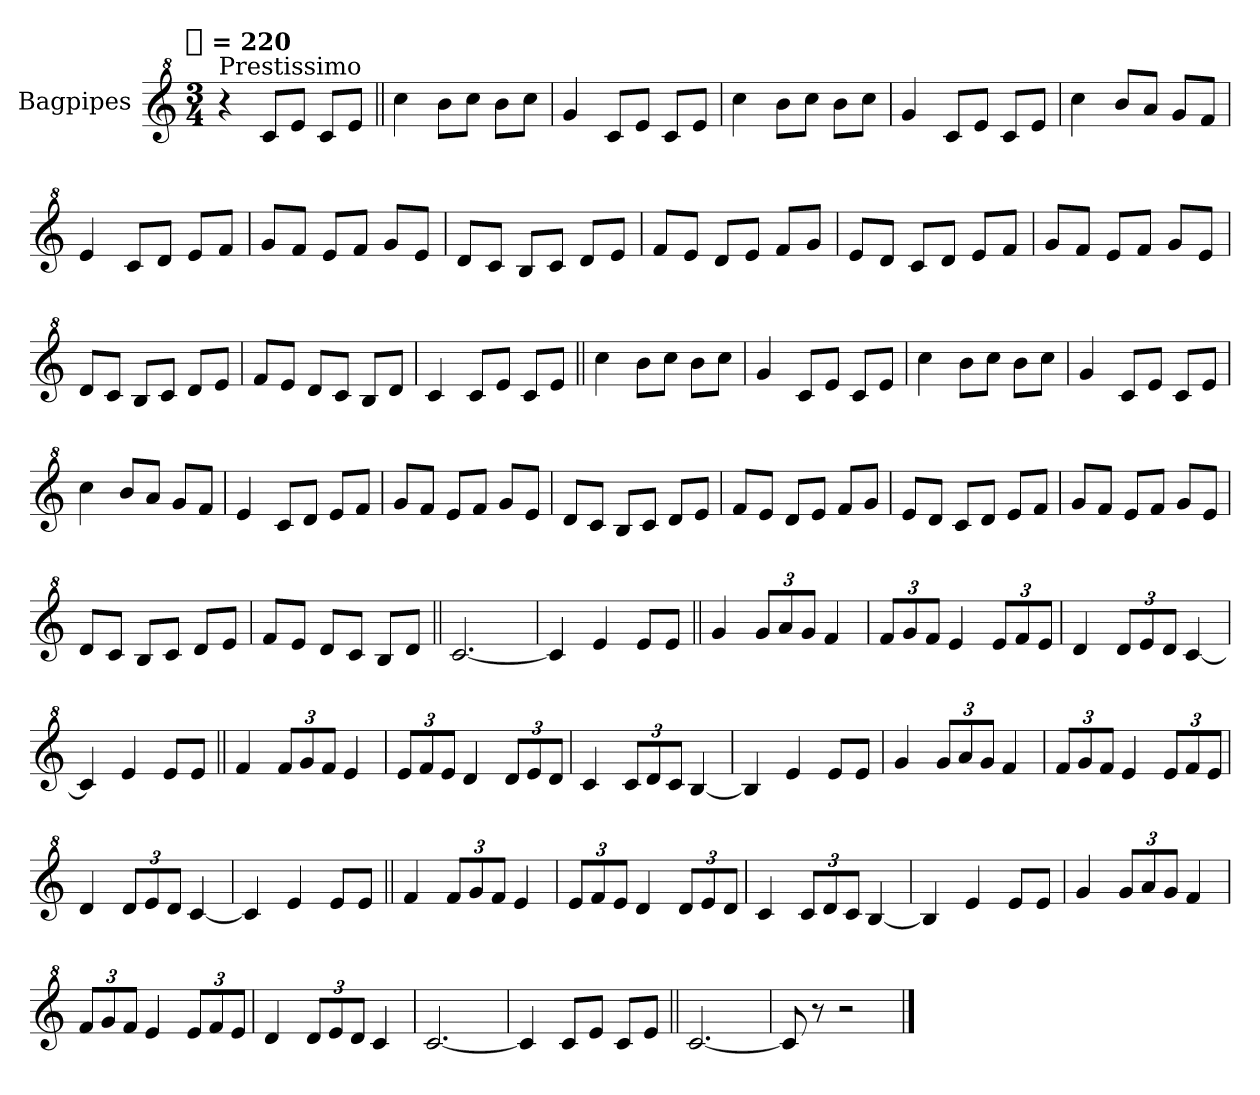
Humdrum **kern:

**kern
*part1
*staff1
*I"Bagpipes
*I'Bag
*clefG^2
*k[]
!!LO:TX:omd:t=[quarter] = 220
*M3/4
*MM220
=1
!LO:TX:a:t=Prestissimo
4r
8ccL
8eeJ
8ccL
8eeJ
=||
4ccc
8bbL
8cccJ
8bbL
8cccJ
=
4gg
8ccL
8eeJ
8ccL
8eeJ
=
4ccc
8bbL
8cccJ
8bbL
8cccJ
=
4gg
8ccL
8eeJ
8ccL
8eeJ
=
4ccc
8bbL
8aaJ
8ggL
8ffJ
=
4ee
8ccL
8ddJ
8eeL
8ffJ
=
8ggL
8ffJ
8eeL
8ffJ
8ggL
8eeJ
=
8ddL
8ccJ
8bL
8ccJ
8ddL
8eeJ
=
8ffL
8eeJ
8ddL
8eeJ
8ffL
8ggJ
=
8eeL
8ddJ
8ccL
8ddJ
8eeL
8ffJ
=
8ggL
8ffJ
8eeL
8ffJ
8ggL
8eeJ
=
8ddL
8ccJ
8bL
8ccJ
8ddL
8eeJ
=
8ffL
8eeJ
8ddL
8ccJ
8bL
8ddJ
=
4cc
8ccL
8eeJ
8ccL
8eeJ
=||
4ccc
8bbL
8cccJ
8bbL
8cccJ
=
4gg
8ccL
8eeJ
8ccL
8eeJ
=
4ccc
8bbL
8cccJ
8bbL
8cccJ
=
4gg
8ccL
8eeJ
8ccL
8eeJ
=
4ccc
8bbL
8aaJ
8ggL
8ffJ
=
4ee
8ccL
8ddJ
8eeL
8ffJ
=
8ggL
8ffJ
8eeL
8ffJ
8ggL
8eeJ
=
8ddL
8ccJ
8bL
8ccJ
8ddL
8eeJ
=
8ffL
8eeJ
8ddL
8eeJ
8ffL
8ggJ
=
8eeL
8ddJ
8ccL
8ddJ
8eeL
8ffJ
=
8ggL
8ffJ
8eeL
8ffJ
8ggL
8eeJ
=
8ddL
8ccJ
8bL
8ccJ
8ddL
8eeJ
=
8ffL
8eeJ
8ddL
8ccJ
8bL
8ddJ
=||
[2.cc
=
4cc]
4ee
8eeL
8eeJ
=||
4gg
12ggL
12aa
12ggJ
4ff
=
12ffL
12gg
12ffJ
4ee
12eeL
12ff
12eeJ
=
4dd
12ddL
12ee
12ddJ
[4cc
=
4cc]
4ee
8eeL
8eeJ
=||
4ff
12ffL
12gg
12ffJ
4ee
=
12eeL
12ff
12eeJ
4dd
12ddL
12ee
12ddJ
=
4cc
12ccL
12dd
12ccJ
[4b
=
4b]
4ee
8eeL
8eeJ
=
4gg
12ggL
12aa
12ggJ
4ff
=
12ffL
12gg
12ffJ
4ee
12eeL
12ff
12eeJ
=
4dd
12ddL
12ee
12ddJ
[4cc
=
4cc]
4ee
8eeL
8eeJ
=||
4ff
12ffL
12gg
12ffJ
4ee
=
12eeL
12ff
12eeJ
4dd
12ddL
12ee
12ddJ
=
4cc
12ccL
12dd
12ccJ
[4b
=
4b]
4ee
8eeL
8eeJ
=
4gg
12ggL
12aa
12ggJ
4ff
=
12ffL
12gg
12ffJ
4ee
12eeL
12ff
12eeJ
=
4dd
12ddL
12ee
12ddJ
4cc
=
[2.cc
=
4cc]
8ccL
8eeJ
8ccL
8eeJ
=||
[2.cc
=
8cc]
8r
2r
==
*-
